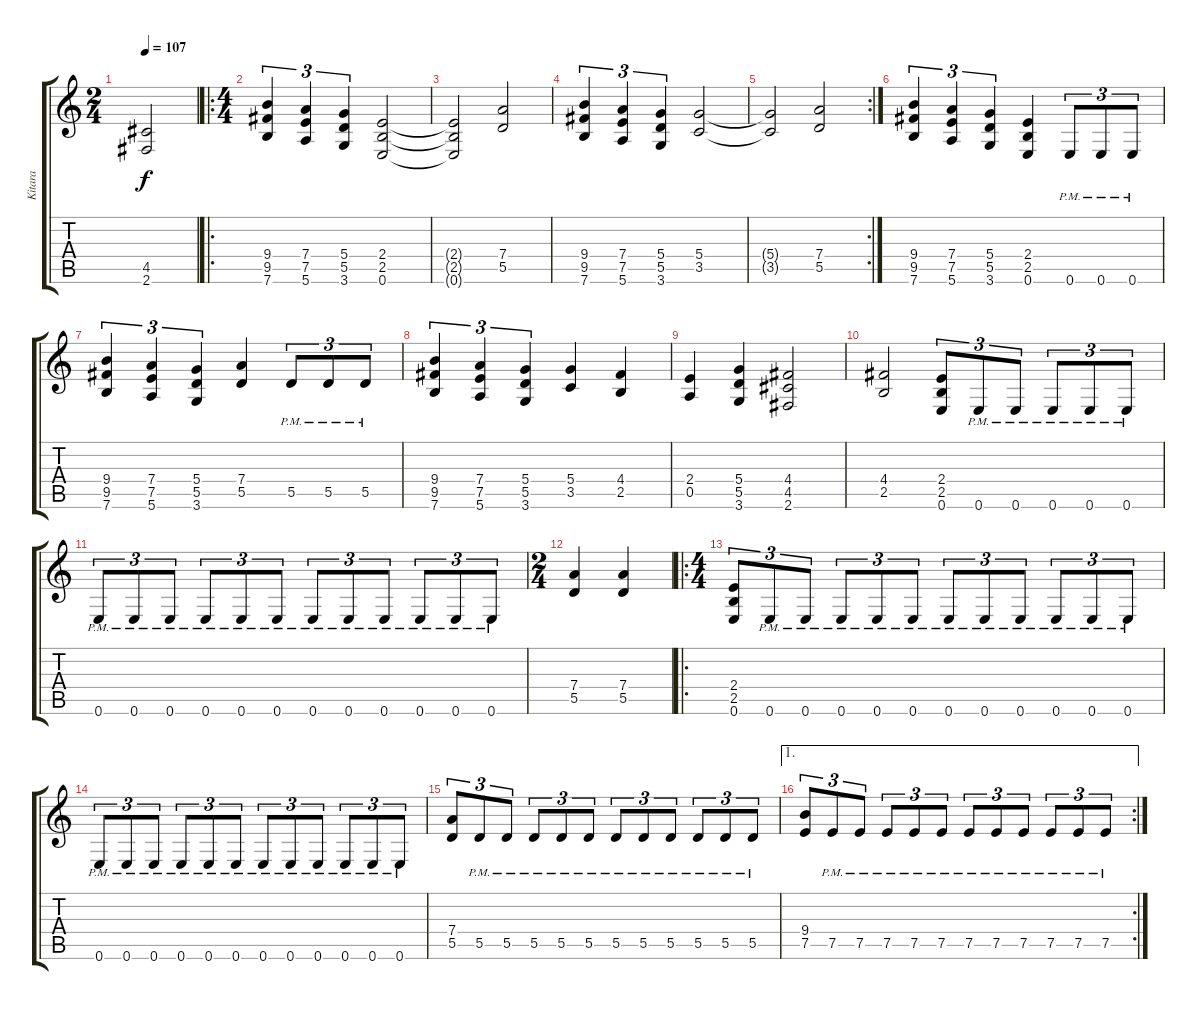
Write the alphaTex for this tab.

\track ("Kitara" "Kitara") {instrument overdrivenguitar}
\staff {score tabs}
\tuning (E4 B3 G3 D3 A2 E2) {hide}
\ts (2 4)
\tempo 107
\clef g2
\ks c
(4.5 2.6).2{dy f} |
\ro
\ts (4 4)
(9.4 9.5 7.6).4{tu (3 2)} (7.4 7.5 5.6).4{tu (3 2)} (5.4 5.5 3.6).4{tu (3 2)} (2.4 2.5 0.6).2 |
(2.4{t} 2.5{t} 0.6{t}).2 (7.4 5.5).2 |
(9.4 9.5 7.6).4{tu (3 2)} (7.4 7.5 5.6).4{tu (3 2)} (5.4 5.5 3.6).4{tu (3 2)} (5.4 3.5).2 |
\rc 2
(5.4{t} 3.5{t}).2 (7.4 5.5).2 |
(9.4 9.5 7.6).4{tu (3 2)} (7.4 7.5 5.6).4{tu (3 2)} (5.4 5.5 3.6).4{tu (3 2)} (2.4 2.5 0.6).4 0.6{pm}.8{tu (3 2)} 0.6{pm}.8{tu (3 2)} 0.6{pm}.8{tu (3 2)} |
(9.4 9.5 7.6).4{tu (3 2)} (7.4 7.5 5.6).4{tu (3 2)} (5.4 5.5 3.6).4{tu (3 2)} (7.4 5.5).4 5.5{pm}.8{tu (3 2)} 5.5{pm}.8{tu (3 2)} 5.5{pm}.8{tu (3 2)} |
(9.4 9.5 7.6).4{tu (3 2)} (7.4 7.5 5.6).4{tu (3 2)} (5.4 5.5 3.6).4{tu (3 2)} (5.4 3.5).4 (4.4 2.5).4 |
(2.4 0.5).4 (5.4 5.5 3.6).4 (4.4 4.5 2.6).2 |
(4.4 2.5).2 (2.4 2.5 0.6).8{tu (3 2)} 0.6{pm}.8{tu (3 2)} 0.6{pm}.8{tu (3 2)} 0.6{pm}.8{tu (3 2)} 0.6{pm}.8{tu (3 2)} 0.6{pm}.8{tu (3 2)} |
0.6{pm}.8{tu (3 2)} 0.6{pm}.8{tu (3 2)} 0.6{pm}.8{tu (3 2)} 0.6{pm}.8{tu (3 2)} 0.6{pm}.8{tu (3 2)} 0.6{pm}.8{tu (3 2)} 0.6{pm}.8{tu (3 2)} 0.6{pm}.8{tu (3 2)} 0.6{pm}.8{tu (3 2)} 0.6{pm}.8{tu (3 2)} 0.6{pm}.8{tu (3 2)} 0.6{pm}.8{tu (3 2)} |
\ts (2 4)
(7.4 5.5).4 (7.4 5.5).4 |
\ro
\ts (4 4)
(2.4 2.5 0.6).8{tu (3 2)} 0.6{pm}.8{tu (3 2)} 0.6{pm}.8{tu (3 2)} 0.6{pm}.8{tu (3 2)} 0.6{pm}.8{tu (3 2)} 0.6{pm}.8{tu (3 2)} 0.6{pm}.8{tu (3 2)} 0.6{pm}.8{tu (3 2)} 0.6{pm}.8{tu (3 2)} 0.6{pm}.8{tu (3 2)} 0.6{pm}.8{tu (3 2)} 0.6{pm}.8{tu (3 2)} |
0.6{pm}.8{tu (3 2)} 0.6{pm}.8{tu (3 2)} 0.6{pm}.8{tu (3 2)} 0.6{pm}.8{tu (3 2)} 0.6{pm}.8{tu (3 2)} 0.6{pm}.8{tu (3 2)} 0.6{pm}.8{tu (3 2)} 0.6{pm}.8{tu (3 2)} 0.6{pm}.8{tu (3 2)} 0.6{pm}.8{tu (3 2)} 0.6{pm}.8{tu (3 2)} 0.6{pm}.8{tu (3 2)} |
(7.4 5.5).8{tu (3 2)} 5.5{pm}.8{tu (3 2)} 5.5{pm}.8{tu (3 2)} 5.5{pm}.8{tu (3 2)} 5.5{pm}.8{tu (3 2)} 5.5{pm}.8{tu (3 2)} 5.5{pm}.8{tu (3 2)} 5.5{pm}.8{tu (3 2)} 5.5{pm}.8{tu (3 2)} 5.5{pm}.8{tu (3 2)} 5.5{pm}.8{tu (3 2)} 5.5{pm}.8{tu (3 2)} |
\ae 1
\rc 2
(9.4 7.5).8{tu (3 2)} 7.5{pm}.8{tu (3 2)} 7.5{pm}.8{tu (3 2)} 7.5{pm}.8{tu (3 2)} 7.5{pm}.8{tu (3 2)} 7.5{pm}.8{tu (3 2)} 7.5{pm}.8{tu (3 2)} 7.5{pm}.8{tu (3 2)} 7.5{pm}.8{tu (3 2)} 7.5{pm}.8{tu (3 2)} 7.5{pm}.8{tu (3 2)} 7.5{pm}.8{tu (3 2)}
